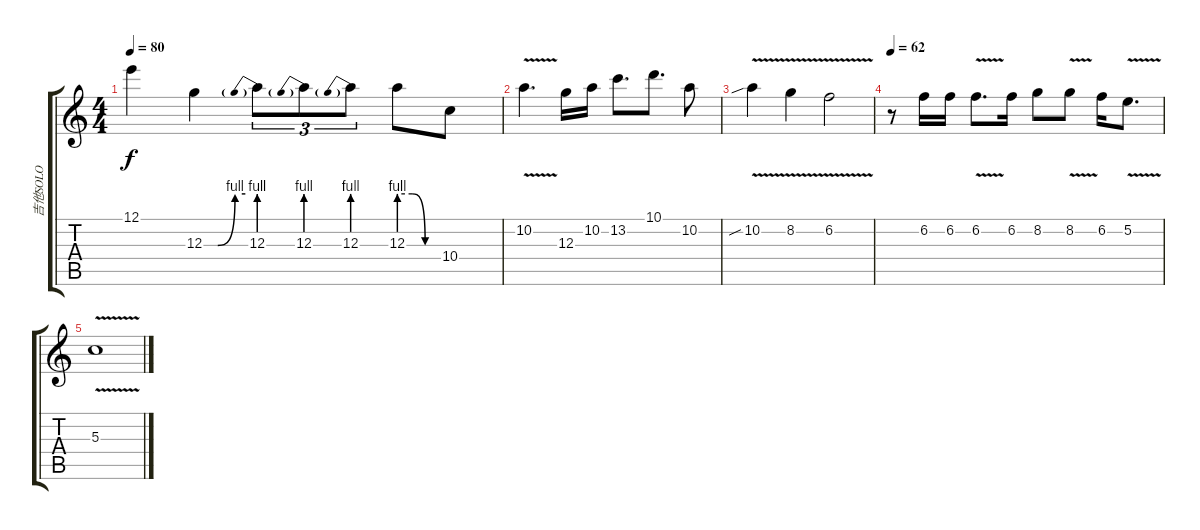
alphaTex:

\track ("吉他SOLO" "吉他SOLO") {instrument overdrivenguitar}
\staff {score tabs}
\tuning (E4 B3 G3 D3 A2 E2) {hide}
\ts (4 4)
\tempo 80
\clef g2
\ks c
12.1{t}.4{dy f} 12.3{be (custom 0 0 20 0 45 4 60 4)}.4 12.3{be (prebend 0 4 60 4)}.8{tu (3 2)} 12.3{be (prebend 0 4 60 4)}.8{tu (3 2)} 12.3{be (prebend 0 4 60 4)}.8{tu (3 2)} 12.3{be (custom 0 4 20 4 40 0 60 0)}.8 10.4.8 |
10.2{v}.4{d} 12.3.16 10.2.16 13.2.8{d} 10.1.8{d} 10.2.8 |
10.2{be (hold 0 0 60 0) v sib}.4 8.2{be (hold 0 0 60 0) v}.4 6.2{be (hold 0 0 60 0) v}.2 |
\tempo 62
r.8 6.2.16 6.2.16 6.2{be (hold 0 0 60 0) v}.8{d} 6.2.16 8.2.8 8.2{be (hold 0 0 60 0) v}.8 6.2.16 5.2{v}.8{d} |
5.3{be (hold 0 0 60 0) v}.1
